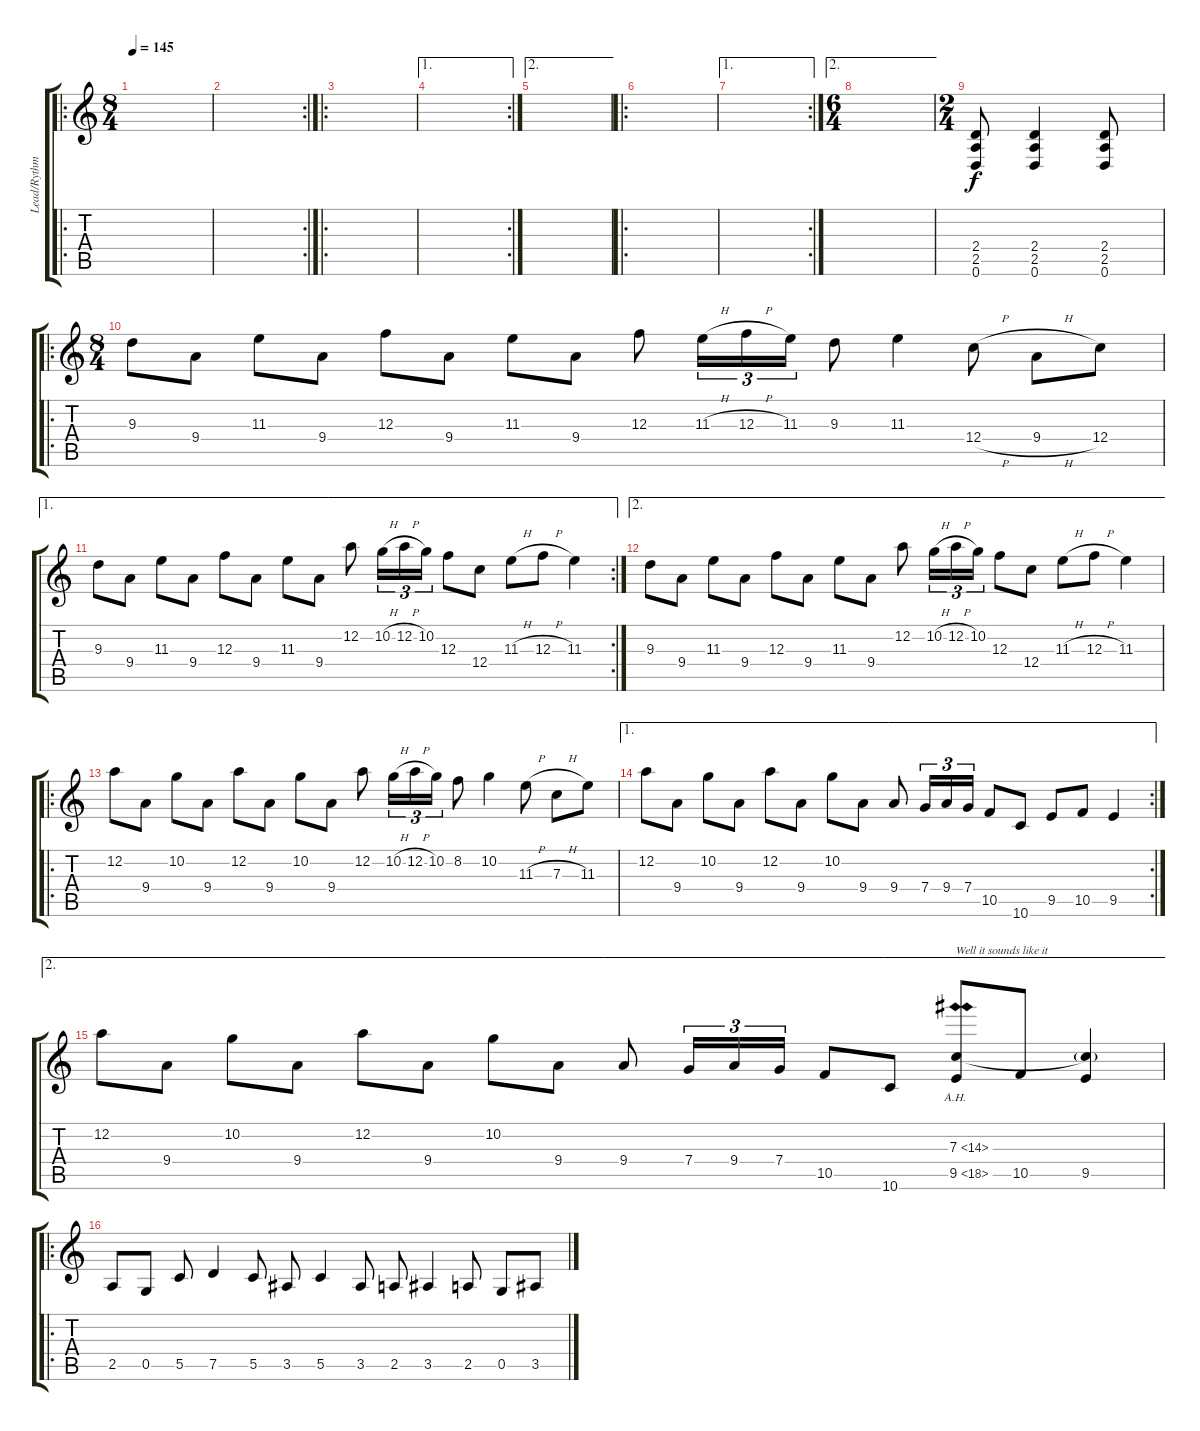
\track ("Lead/Rythm Guitar" "Lead/Rythm") {instrument distortionguitar}
\staff {score tabs}
\tuning (D4 A3 F3 C3 G2 D2) {hide}
\ro
\ts (8 4)
\tempo 145
\clef g2
\ks c
|
\rc 2
|
\ro
|
\ae 1
\rc 2
|
\ae 2
|
\ro
|
\ae 1
\rc 2
|
\ae 2
\ts (6 4)
|
\ts (2 4)
(2.4 2.5 0.6).8 (2.4 2.5 0.6).4 (2.4 2.5 0.6).8 |
\ro
\ts (8 4)
9.3.8 9.4.8 11.3.8 9.4.8 12.3.8 9.4.8 11.3.8 9.4.8 12.3.8 11.3{h}.16{tu (3 2)} 12.3{h}.16{tu (3 2)} 11.3.16{tu (3 2)} 9.3.8 11.3.4 12.4{h}.8 9.4{h}.8 12.4.8 |
\ae 1
\rc 2
9.3.8 9.4.8 11.3.8 9.4.8 12.3.8 9.4.8 11.3.8 9.4.8 12.2.8 10.2{h}.16{tu (3 2)} 12.2{h}.16{tu (3 2)} 10.2.16{tu (3 2)} 12.3.8 12.4.8 11.3{h}.8 12.3{h}.8 11.3.4 |
\ae 2
9.3.8 9.4.8 11.3.8 9.4.8 12.3.8 9.4.8 11.3.8 9.4.8 12.2.8 10.2{h}.16{tu (3 2)} 12.2{h}.16{tu (3 2)} 10.2.16{tu (3 2)} 12.3.8 12.4.8 11.3{h}.8 12.3{h}.8 11.3.4 |
\ro
12.2.8 9.4.8 10.2.8 9.4.8 12.2.8 9.4.8 10.2.8 9.4.8 12.2.8 10.2{h}.16{tu (3 2)} 12.2{h}.16{tu (3 2)} 10.2.16{tu (3 2)} 8.2.8 10.2.4 11.3{h}.8 7.3{h}.8 11.3.8 |
\ae 1
\rc 2
12.2.8 9.4.8 10.2.8 9.4.8 12.2.8 9.4.8 10.2.8 9.4.8 9.4.8 7.4.16{tu (3 2)} 9.4.16{tu (3 2)} 7.4.16{tu (3 2)} 10.5.8 10.6.8 9.5.8 10.5.8 9.5.4 |
\ae 2
12.2.8 9.4.8 10.2.8 9.4.8 12.2.8 9.4.8 10.2.8 9.4.8 9.4.8 7.4.16{tu (3 2)} 9.4.16{tu (3 2)} 7.4.16{tu (3 2)} 10.5.8 10.6.8 (7.3{be (hold 0 0 60 0) ah 7} 9.5{ah 9}).8{txt "Well it sounds like it"} 10.5.8 (7.3{t} 9.5).4 |
\ro
2.5.8 0.5.8 5.5.8 7.5.4 5.5.8 3.5.8 5.5.4 3.5.8 2.5.8 3.5.4 2.5.8 0.5.8 3.5.8
